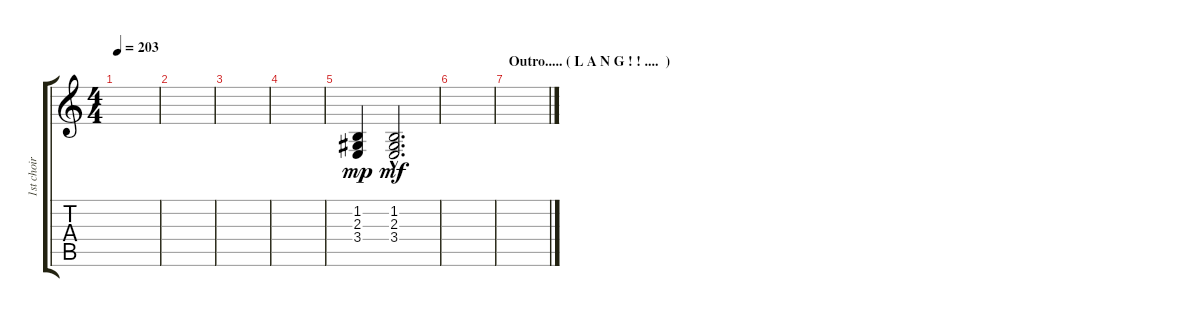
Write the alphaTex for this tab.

\track ("1st choir" "1st choir") {instrument choiraahs}
\staff {score tabs}
\tuning (Eb4 Bb3 Gb3 Db3 Ab2 Eb2) {hide}
\ts (4 4)
\tempo 203
\clef g2
\ks c
|
|
|
|
(1.2 2.3 3.4).4{dy mp} (1.2{hac} 2.3{hac} 3.4{hac}).2{d dy mf volume 7} |
|
\section ("" "Outro..... ( L A N G ! ! ....  )")
